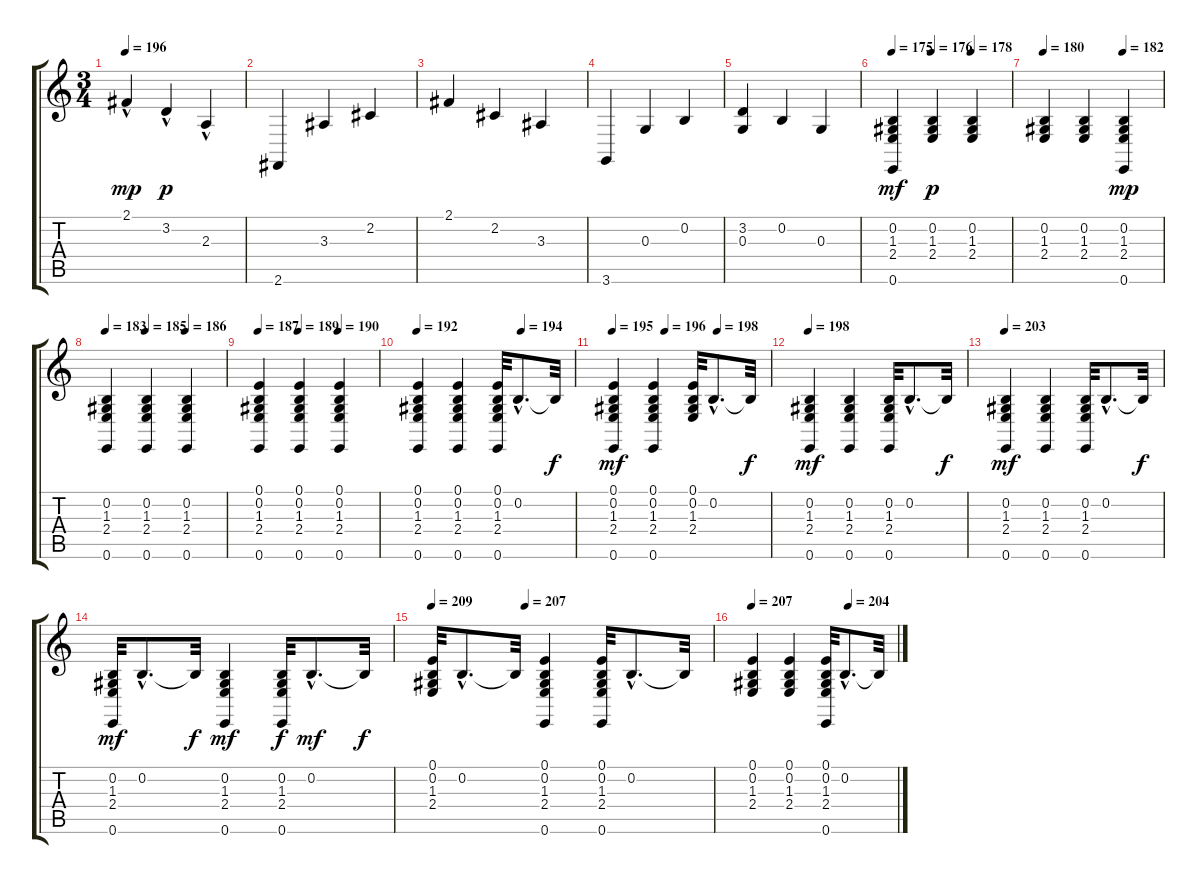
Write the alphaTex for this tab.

\track "" {instrument acousticgrandpiano}
\staff {score tabs}
\tuning (E4 B3 G3 D3 A2 E2) {hide}
\ts (3 4)
\tempo 196
\clef g2
\ks c
2.1{hac}.4{dy mp} 3.2{hac}.4{dy p} 2.3{hac}.4 |
2.6.4 3.3.4 2.2.4 |
2.1.4 2.2.4 3.3.4 |
3.6.4 0.3.4 0.2.4 |
(3.2 0.3).4 0.2.4 0.3.4 |
\tempo 175
\tempo (176 0.3333333333333333)
\tempo (178 0.6666666666666666)
(0.2 1.3 2.4 0.6).4{dy mf} (0.2 1.3 2.4).4{dy p} (0.2 1.3 2.4).4 |
\tempo 180
\tempo (182 0.6666666666666666)
(0.2 1.3 2.4).4 (0.2 1.3 2.4).4 (0.2 1.3 2.4 0.6).4{dy mp} |
\tempo 183
\tempo (185 0.3333333333333333)
\tempo (186 0.6666666666666666)
(0.2 1.3 2.4 0.6).4 (0.2 1.3 2.4 0.6).4 (0.2 1.3 2.4 0.6).4 |
\tempo 187
\tempo (189 0.3333333333333333)
\tempo (190 0.6666666666666666)
(0.1 0.2 1.3 2.4 0.6).4 (0.1 0.2 1.3 2.4 0.6).4 (0.1 0.2 1.3 2.4 0.6).4 |
\tempo 192
\tempo (194 0.6666666666666666)
(0.1 0.2 1.3 2.4 0.6).4 (0.1 0.2 1.3 2.4 0.6).4 (0.1 0.2 1.3 2.4 0.6).32 0.2{hac}.8{d} 0.2{t}.32{dy f} |
\tempo 195
\tempo (196 0.3333333333333333)
\tempo (198 0.6666666666666666)
(0.1 0.2 1.3 2.4 0.6).4{dy mf} (0.1 0.2 1.3 2.4 0.6).4 (0.1 0.2 1.3 2.4).32 0.2{hac}.8{d} 0.2{t}.32{dy f} |
\tempo 198
(0.2 1.3 2.4 0.6).4{dy mf} (0.2 1.3 2.4 0.6).4 (0.2 1.3 2.4 0.6).32 0.2{hac}.8{d} 0.2{t}.32{dy f} |
\tempo 203
(0.2 1.3 2.4 0.6).4{dy mf} (0.2 1.3 2.4 0.6).4 (0.2 1.3 2.4 0.6).32 0.2{hac}.8{d} 0.2{t}.32{dy f} |
(0.2 1.3 2.4 0.6).32{dy mf} 0.2{hac}.8{d} 0.2{t}.32{dy f} (0.2 1.3 2.4 0.6).4{dy mf} (0.2 1.3 2.4 0.6).32{dy f} 0.2{hac}.8{d dy mf} 0.2{t}.32{dy f} |
\tempo 209
\tempo (207 0.3333333333333333)
(0.1 0.2 1.3 2.4).32 0.2{hac}.8{d} 0.2{t}.32 (0.1 0.2 1.3 2.4 0.6).4 (0.1 0.2 1.3 2.4 0.6).32 0.2{hac}.8{d} 0.2{t}.32 |
\tempo 207
\tempo (204 0.6666666666666666)
(0.1 0.2 1.3 2.4).4 (0.1 0.2 1.3 2.4).4 (0.1 0.2 1.3 2.4 0.6).32 0.2{hac}.8{d} 0.2{t}.32
